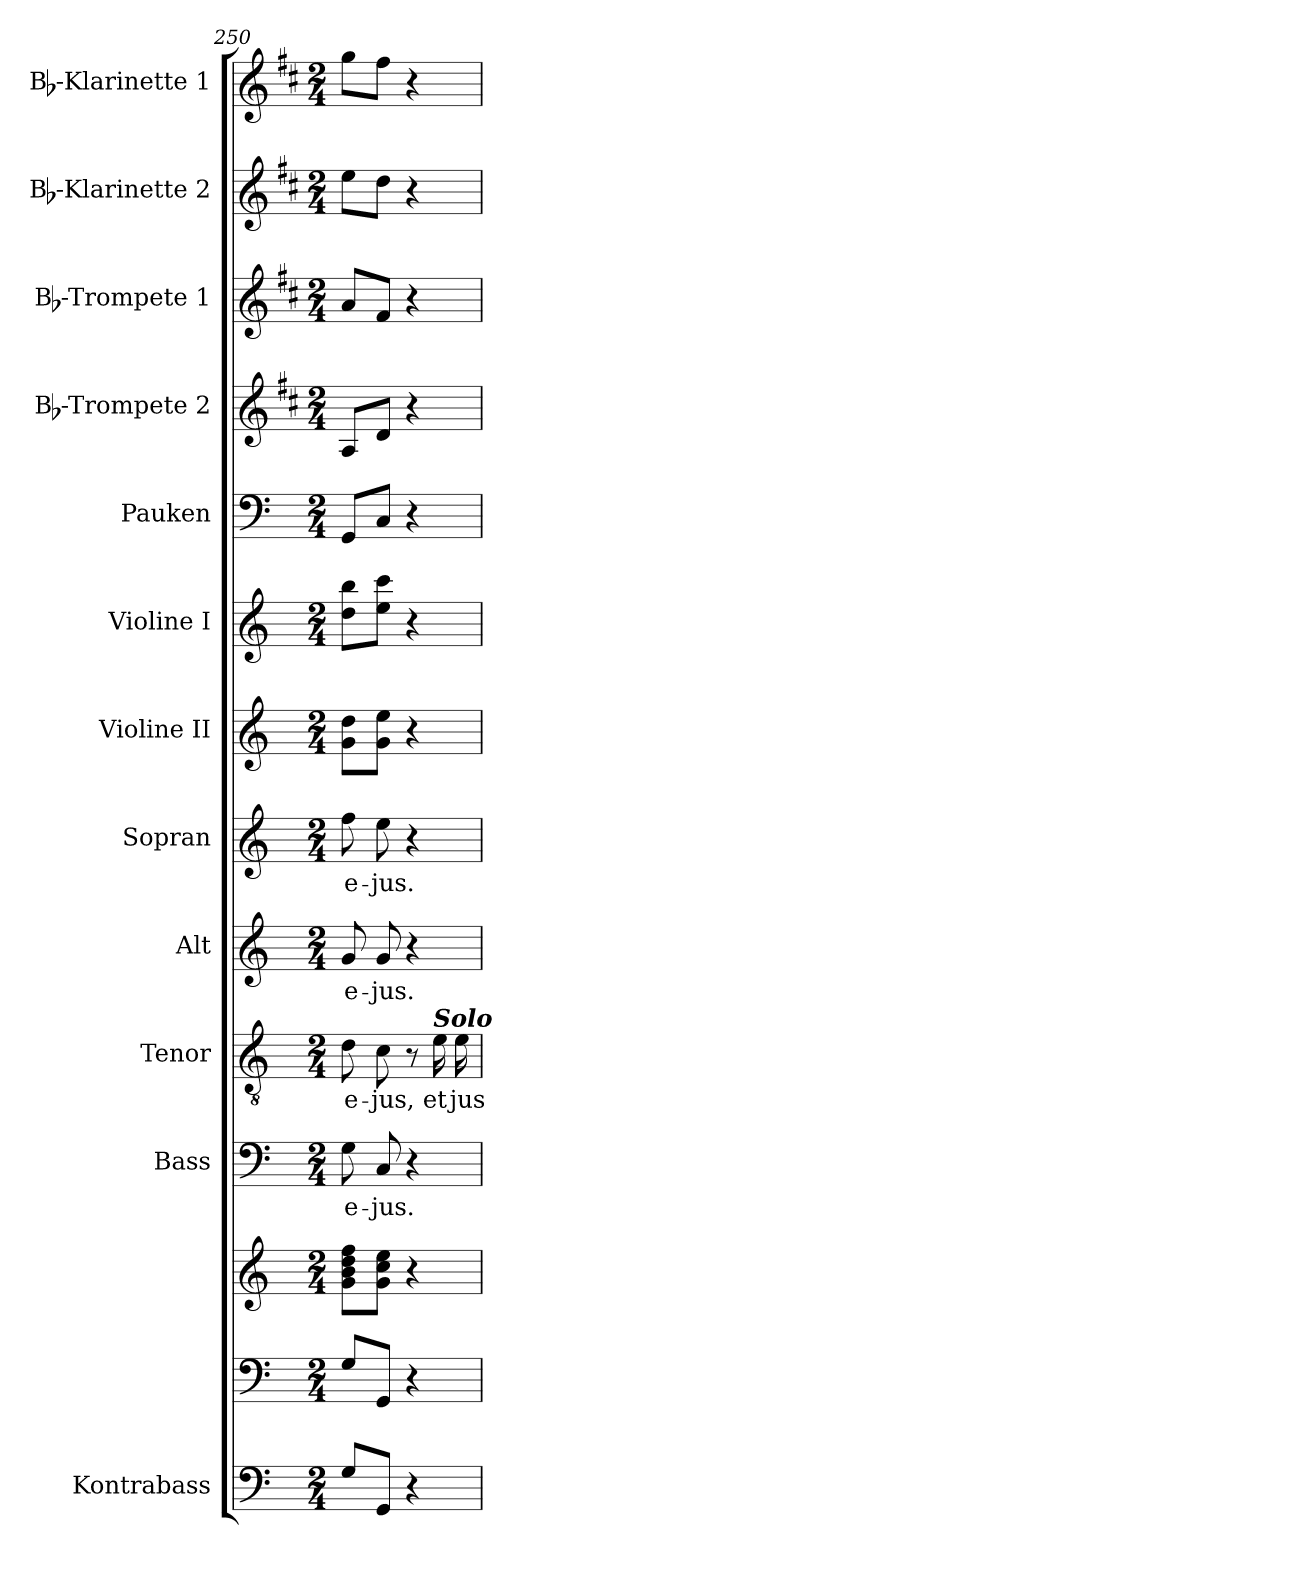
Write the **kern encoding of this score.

**kern	**kern	**kern	**kern	**text	**kern	**text	**kern	**text	**kern	**text	**kern	**kern	**kern	**kern	**kern	**kern	**kern
*part13	*part12	*part12	*part11	*part11	*part10	*part10	*part9	*part9	*part8	*part8	*part7	*part6	*part5	*part4	*part3	*part2	*part1
*staff14	*staff13	*staff12	*staff11	*staff11	*staff10	*staff10	*staff9	*staff9	*staff8	*staff8	*staff7	*staff6	*staff5	*staff4	*staff3	*staff2	*staff1
*I"Kontrabass	*	*	*I"Bass	*	*I"Tenor	*	*I"Alt	*	*I"Sopran	*	*I"Violine II	*I"Violine I	*I"Pauken	*I"Bb-Trompete 2	*I"Bb-Trompete 1	*I"Bb-Klarinette 2	*I"Bb-Klarinette 1
*I'Kb.	*	*	*I'B.	*	*I'T.	*	*I'A.	*	*I'S.	*	*I'Vl. II	*I'Vl. I	*I'Pk.	*I'Bb Trp. 2	*I'Bb Trp. 1	*I'Bb Kl. 2	*I'Bb Kl. 1
*clefF4	*clefF4	*clefG2	*clefF4	*	*clefGv2	*	*clefG2	*	*clefG2	*	*clefG2	*clefG2	*clefF4	*clefG2	*clefG2	*clefG2	*clefG2
*ITrd7c12	*	*	*	*	*	*	*	*	*	*	*	*	*	*ITrd1c2	*ITrd1c2	*ITrd1c2	*ITrd1c2
*k[]	*k[]	*k[]	*k[]	*	*k[]	*	*k[]	*	*k[]	*	*k[]	*k[]	*k[]	*k[]	*k[]	*k[]	*k[]
*C:	*C:	*C:	*C:	*	*C:	*	*C:	*	*C:	*	*C:	*C:	*C:	*C:	*C:	*C:	*C:
*M2/4	*M2/4	*M2/4	*M2/4	*	*M2/4	*	*M2/4	*	*M2/4	*	*M2/4	*M2/4	*M2/4	*M2/4	*M2/4	*M2/4	*M2/4
=250	=250	=250	=250	=250	=250	=250	=250	=250	=250	=250	=250	=250	=250	=250	=250	=250	=250
!	!	!	!	!LO:LY:b	!	!LO:LY:b	!	!LO:LY:b	!	!LO:LY:b	!	!	!	!	!	!	!
8GG/L	8G/L	8g\ 8b\ 8dd\ 8ff\L	8G\	e-	8d\	e-	8g/	e-	8ff\	e-	8g\ 8dd\L	8dd\ 8bb\L	8GG/L	8G/L	8g/L	8dd\L	8ff\L
!	!	!	!	!LO:LY:b	!	!LO:LY:b	!	!LO:LY:b	!	!LO:LY:b	!	!	!	!	!	!	!
8GGG/J	8GG/J	8g\ 8cc\ 8ee\J	8C/	-jus.	8c\	-jus,	8g/	-jus.	8ee\	-jus.	8g\ 8ee\J	8ee\ 8ccc\J	8C/J	8c/J	8e/J	8cc\J	8ee\J
4r	4r	4r	4r	.	8r	.	4r	.	4r	.	4r	4r	4r	4r	4r	4r	4r
!	!	!	!	!	!LO:TX:a:Bi:t=Solo	!	!	!	!	!	!	!	!	!	!	!	!
!	!	!	!	!	!	!LO:LY:b	!	!	!	!	!	!	!	!	!	!	!
.	.	.	.	.	16e\	et	.	.	.	.	.	.	.	.	.	.	.
!	!	!	!	!	!	!LO:LY:b	!	!	!	!	!	!	!	!	!	!	!
.	.	.	.	.	16e\	jus-	.	.	.	.	.	.	.	.	.	.	.
=	=	=	=	=	=	=	=	=	=	=	=	=	=	=	=	=	=
*-	*-	*-	*-	*-	*-	*-	*-	*-	*-	*-	*-	*-	*-	*-	*-	*-	*-
